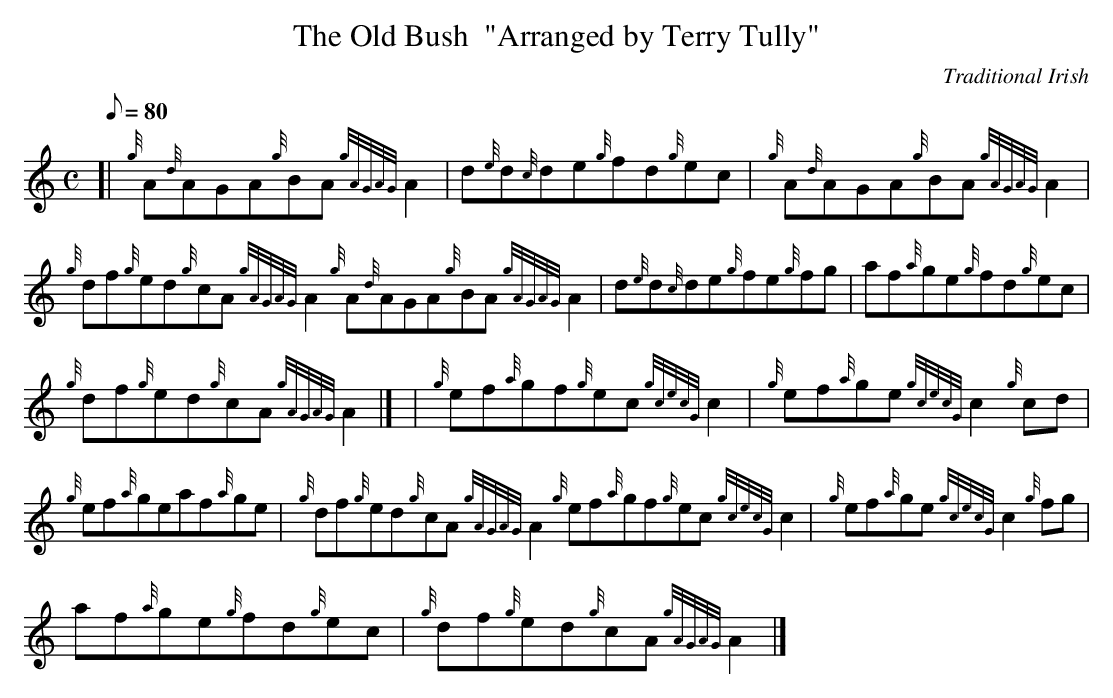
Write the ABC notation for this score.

X:1
T:The Old Bush  "Arranged by Terry Tully"
M:C
L:1/8
Q:80
C:Traditional Irish
K:HP
[| {g}A{d}AGA{g}BA{gAGAG}A2 | \
d{e}d{c}de{g}fd{g}ec | \
{g}A{d}AGA{g}BA{gAGAG}A2 |
{g}df{g}ed{g}cA{gAGAG}A2{g}A{d}AGA{g}BA{gAGAG}A2 | \
d{e}d{c}de{g}fe{g}fg | \
af{a}ge{g}fd{g}ec |
{g}df{g}ed{g}cA{gAGAG}A2|] [ | \
{g}ef{a}gf{g}ec{gcecG}c2 | \
{g}ef{a}ge{gcecG}c2{g}cd |
{g}ef{a}geaf{a}ge | \
{g}df{g}ed{g}cA{gAGAG}A2{g}ef{a}gf{g}ec{gcecG}c2 | \
{g}ef{a}ge{gcecG}c2{g}fg |
af{a}ge{g}fd{g}ec | \
{g}df{g}ed{g}cA{gAGAG}A2|]
